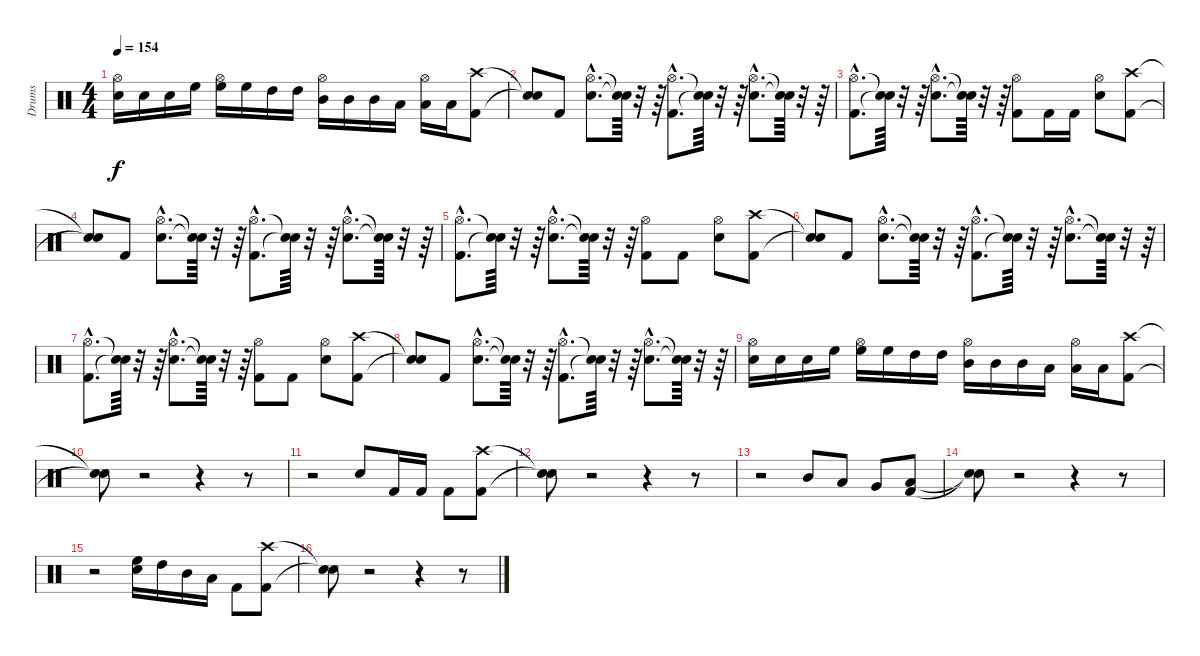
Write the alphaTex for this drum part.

\track ("Drums" "Drums") {instrument percussion}
\staff {score}
\articulation defaults
\ts (4 4)
\tempo 154
\clef neutral
\ks c
("Snare (hit) 2" "Hi-Hat (open)").16{dy f} "Snare (hit) 2".16 "Snare (hit) 2".16 "High Floor Tom (hit)".16 ("Hi-Hat (open)" "High Floor Tom (hit)").16 "High Floor Tom (hit)".16 "High Tom (hit)".16 "High Tom (hit)".16 ("Hi-Hat (open)" "Mid Tom (hit)").16 "Mid Tom (hit)".16 "Mid Tom (hit)".16 "Low Tom (hit)".16 ("Low Tom (hit)" "Hi-Hat (open)").16 "Low Tom (hit)".16 ("Kick (hit) 2" "Crash high (hit)").8 |
("Snare (hit)"{t} "Snare (hit)"{t}).8 "Kick (hit) 2".8 ("Snare (hit) 2"{hac} "Hi-Hat (open)"{hac}).8{d} ("Snare (hit)"{t} "Snare (hit)"{t}).64 r.32 r.64 ("Kick (hit) 2"{hac} "Hi-Hat (open)"{hac}).8{d} ("Snare (hit)"{t} "Snare (hit)"{t}).64 r.32 r.64 ("Snare (hit) 2"{hac} "Hi-Hat (open)"{hac}).8{d} ("Snare (hit)"{t} "Snare (hit)"{t}).64 r.32 r.64 |
("Kick (hit) 2"{hac} "Hi-Hat (open)"{hac}).8{d} ("Snare (hit)"{t} "Snare (hit)"{t}).64 r.32 r.64 ("Snare (hit) 2"{hac} "Hi-Hat (open)"{hac}).8{d} ("Snare (hit)"{t} "Snare (hit)"{t}).64 r.32 r.64 ("Kick (hit) 2" "Hi-Hat (open)").8 "Kick (hit) 2".16 "Kick (hit) 2".16 ("Snare (hit) 2" "Hi-Hat (open)").8 ("Kick (hit) 2" "Crash high (hit)").8 |
("Snare (hit)"{t} "Snare (hit)"{t}).8 "Kick (hit) 2".8 ("Snare (hit) 2"{hac} "Hi-Hat (open)"{hac}).8{d} ("Snare (hit)"{t} "Snare (hit)"{t}).64 r.32 r.64 ("Kick (hit) 2"{hac} "Hi-Hat (open)"{hac}).8{d} ("Snare (hit)"{t} "Snare (hit)"{t}).64 r.32 r.64 ("Snare (hit) 2"{hac} "Hi-Hat (open)"{hac}).8{d} ("Snare (hit)"{t} "Snare (hit)"{t}).64 r.32 r.64 |
("Kick (hit) 2"{hac} "Hi-Hat (open)"{hac}).8{d} ("Snare (hit)"{t} "Snare (hit)"{t}).64 r.32 r.64 ("Snare (hit) 2"{hac} "Hi-Hat (open)"{hac}).8{d} ("Snare (hit)"{t} "Snare (hit)"{t}).64 r.32 r.64 ("Kick (hit) 2" "Hi-Hat (open)").8 "Kick (hit) 2".8 ("Snare (hit) 2" "Hi-Hat (open)").8 ("Kick (hit) 2" "Crash high (hit)").8 |
("Snare (hit)"{t} "Snare (hit)"{t}).8 "Kick (hit) 2".8 ("Snare (hit) 2"{hac} "Hi-Hat (open)"{hac}).8{d} ("Snare (hit)"{t} "Snare (hit)"{t}).64 r.32 r.64 ("Kick (hit) 2"{hac} "Hi-Hat (open)"{hac}).8{d} ("Snare (hit)"{t} "Snare (hit)"{t}).64 r.32 r.64 ("Snare (hit) 2"{hac} "Hi-Hat (open)"{hac}).8{d} ("Snare (hit)"{t} "Snare (hit)"{t}).64 r.32 r.64 |
("Kick (hit) 2"{hac} "Hi-Hat (open)"{hac}).8{d} ("Snare (hit)"{t} "Snare (hit)"{t}).64 r.32 r.64 ("Snare (hit) 2"{hac} "Hi-Hat (open)"{hac}).8{d} ("Snare (hit)"{t} "Snare (hit)"{t}).64 r.32 r.64 ("Kick (hit) 2" "Hi-Hat (open)").8 "Kick (hit) 2".8 ("Snare (hit) 2" "Hi-Hat (open)").8 ("Kick (hit) 2" "Crash high (hit)").8 |
("Snare (hit)"{t} "Snare (hit)"{t}).8 "Kick (hit) 2".8 ("Snare (hit) 2"{hac} "Hi-Hat (open)"{hac}).8{d} ("Snare (hit)"{t} "Snare (hit)"{t}).64 r.32 r.64 ("Kick (hit) 2"{hac} "Hi-Hat (open)"{hac}).8{d} ("Snare (hit)"{t} "Snare (hit)"{t}).64 r.32 r.64 ("Snare (hit) 2"{hac} "Hi-Hat (open)"{hac}).8{d} ("Snare (hit)"{t} "Snare (hit)"{t}).64 r.32 r.64 |
("Snare (hit) 2" "Hi-Hat (open)").16 "Snare (hit) 2".16 "Snare (hit) 2".16 "High Floor Tom (hit)".16 ("Hi-Hat (open)" "High Floor Tom (hit)").16 "High Floor Tom (hit)".16 "High Tom (hit)".16 "High Tom (hit)".16 ("Hi-Hat (open)" "Mid Tom (hit)").16 "Mid Tom (hit)".16 "Mid Tom (hit)".16 "Low Tom (hit)".16 ("Low Tom (hit)" "Hi-Hat (open)").16 "Low Tom (hit)".16 ("Kick (hit) 2" "Crash high (hit)").8 |
("Snare (hit)"{t} "Snare (hit)"{t}).8 r.2 r.4 r.8 |
r.2 "Snare (hit) 2".8 "Kick (hit) 2".16 "Kick (hit) 2".16 "Kick (hit) 2".8 ("Kick (hit) 2" "Crash high (hit)").8 |
("Snare (hit)"{t} "Snare (hit)"{t}).8 r.2 r.4 r.8 |
r.2 "Mid Tom (hit)".8 "Low Tom (hit)".8 "Very Low Tom (hit)".8 ("Kick (hit) 2" "Low Floor Tom (hit)").8 |
("Snare (hit)"{t} "Snare (hit)"{t}).8 r.2 r.4 r.8 |
r.2 ("Snare (hit) 2" "High Floor Tom (hit)").16 "High Tom (hit)".16 "Mid Tom (hit)".16 "Low Tom (hit)".16 "Kick (hit) 2".8 ("Kick (hit) 2" "Crash high (hit)").8 |
("Snare (hit)"{t} "Snare (hit)"{t}).8 r.2 r.4 r.8
